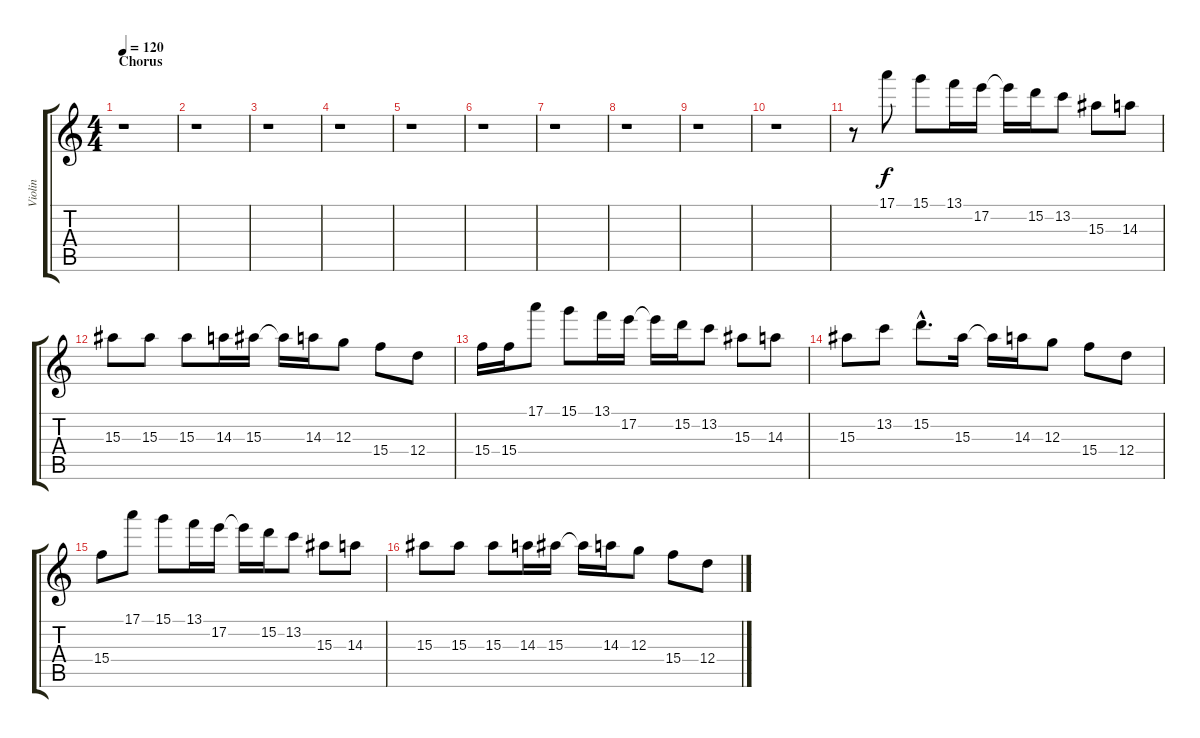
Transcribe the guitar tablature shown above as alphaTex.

\track ("Violin" "Violin") {instrument electricguitarmuted}
\staff {score tabs}
\tuning (E4 B3 G3 D3 A2 E2) {hide}
\ts (4 4)
\section ("" "Chorus")
\tempo 120
\clef g2
\ks c
r.1{dy f} |
r.1 |
r.1 |
r.1 |
r.1 |
r.1 |
r.1 |
r.1 |
r.1 |
r.1 |
r.8 17.1.8 15.1.8 13.1.16 17.2.16 17.2{t}.16 15.2.16 13.2.8 15.3.8 14.3.8 |
15.3.8 15.3.8 15.3.8 14.3.16 15.3.16 15.3{t}.16 14.3.16 12.3.8 15.4.8 12.4.8 |
15.4.16 15.4.16 17.1.8 15.1.8 13.1.16 17.2.16 17.2{t}.16 15.2.16 13.2.8 15.3.8 14.3.8 |
15.3.8 13.2.8 15.2{hac}.8{d} 15.3.16 15.3{t}.16 14.3.16 12.3.8 15.4.8 12.4.8 |
15.4.8 17.1.8 15.1.8 13.1.16 17.2.16 17.2{t}.16 15.2.16 13.2.8 15.3.8 14.3.8 |
15.3.8 15.3.8 15.3.8 14.3.16 15.3.16 15.3{t}.16 14.3.16 12.3.8 15.4.8 12.4.8
